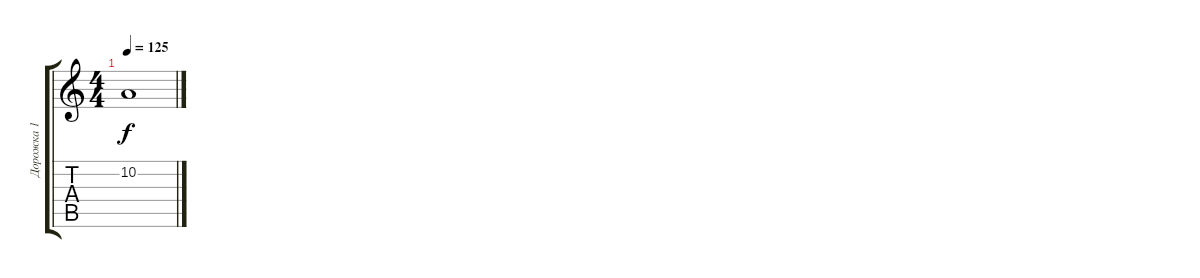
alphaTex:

\track ("Дорожка 1" "Дорожка 1") {instrument violin}
\staff {score tabs}
\tuning (E4 B3 G3 D3 A2 E2) {hide}
\ts (4 4)
\tempo 125
\clef g2
\ks c
10.2.1{dy f}
